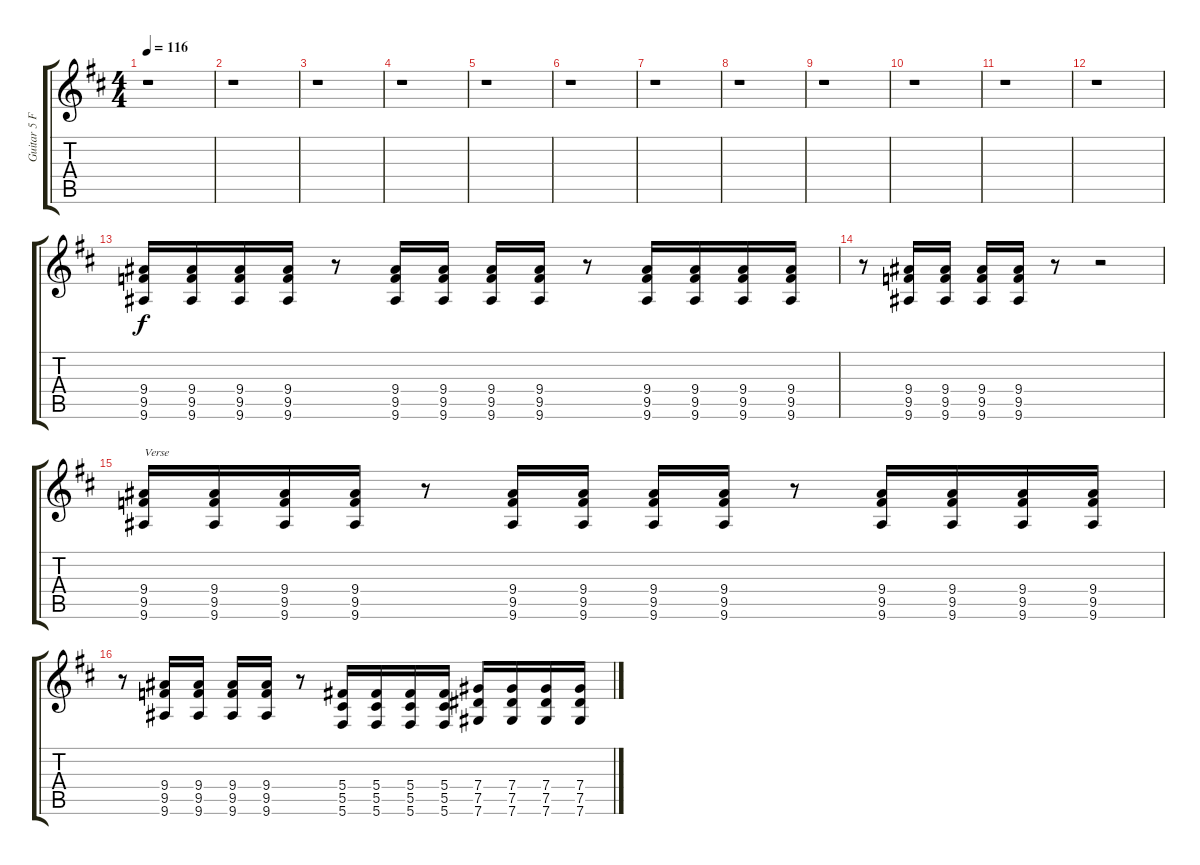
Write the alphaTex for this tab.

\track ("Guitar 5 Fliter Effect" "Guitar 5 F") {instrument distortionguitar}
\staff {score tabs}
\tuning (Eb4 Bb3 Gb3 Db3 Ab2 Db2) {hide}
\ts (4 4)
\tempo 116
\clef g2
\ks d
r.1{dy f} |
r.1 |
r.1 |
r.1 |
r.1 |
r.1 |
r.1 |
r.1 |
r.1 |
r.1 |
r.1 |
r.1 |
(9.4 9.5 9.6).16 (9.4 9.5 9.6).16 (9.4 9.5 9.6).16 (9.4 9.5 9.6).16 r.8 (9.4 9.5 9.6).16 (9.4 9.5 9.6).16 (9.4 9.5 9.6).16 (9.4 9.5 9.6).16 r.8 (9.4 9.5 9.6).16 (9.4 9.5 9.6).16 (9.4 9.5 9.6).16 (9.4 9.5 9.6).16 |
r.8 (9.4 9.5 9.6).16 (9.4 9.5 9.6).16 (9.4 9.5 9.6).16 (9.4 9.5 9.6).16 r.8 r.2 |
(9.4 9.5 9.6).16{txt "Verse"} (9.4 9.5 9.6).16 (9.4 9.5 9.6).16 (9.4 9.5 9.6).16 r.8 (9.4 9.5 9.6).16 (9.4 9.5 9.6).16 (9.4 9.5 9.6).16 (9.4 9.5 9.6).16 r.8 (9.4 9.5 9.6).16 (9.4 9.5 9.6).16 (9.4 9.5 9.6).16 (9.4 9.5 9.6).16 |
r.8 (9.4 9.5 9.6).16 (9.4 9.5 9.6).16 (9.4 9.5 9.6).16 (9.4 9.5 9.6).16 r.8 (5.4 5.5 5.6).16 (5.4 5.5 5.6).16 (5.4 5.5 5.6).16 (5.4 5.5 5.6).16 (7.4 7.5 7.6).16 (7.4 7.5 7.6).16 (7.4 7.5 7.6).16 (7.4 7.5 7.6).16
